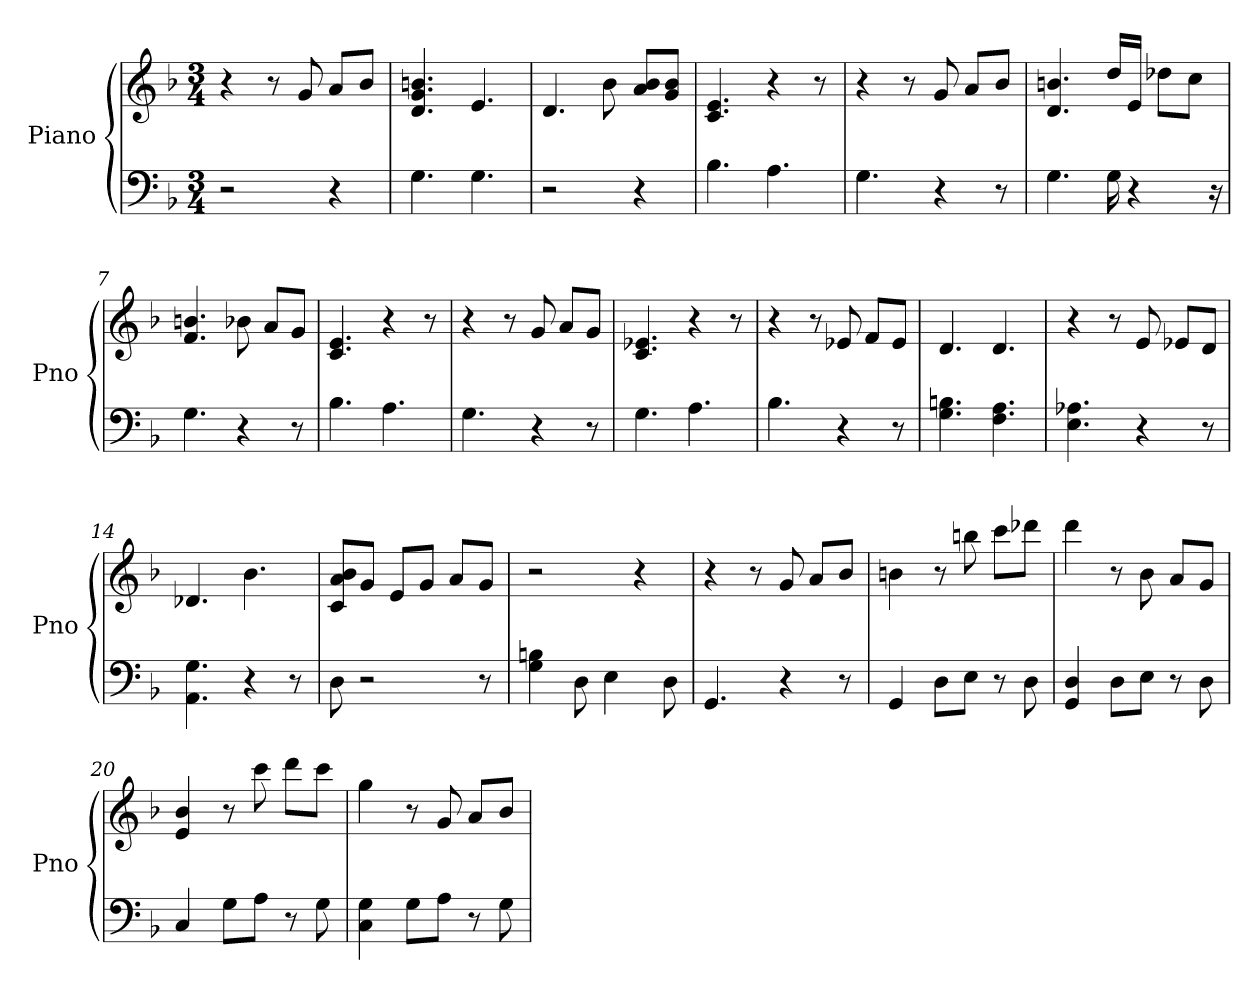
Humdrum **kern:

**kern	**kern
*part1	*part1
*staff2	*staff1
*I"Piano	*
*I'Pno	*
*clefF4	*clefG2
*k[b-]	*k[b-]
*F:	*F:
*M3/4	*M3/4
*MM95	*MM95
=1	=1
2r	4r
.	8r
.	8g
4r	8a/L
.	8b-/J
=2	=2
4.G	4.g 4.b 4.d
4.G	4.e
=3	=3
2r	4.d
.	8b-
4r	8a/ 8b-/L
.	8g/ 8b-/J
=4	=4
4.B-	4.e 4.c
4.A	4r
.	8r
=5	=5
4.G	4r
.	8r
4r	8g
.	8a/L
8r	8b-/J
=6	=6
4.G	4.b 4.d
16G	16dd/LL
4r	16e/JJ
.	8dd-\L
.	8cc\J
16r	.
=7	=7
4.G	4.b 4.f
4r	8b-
.	8a/L
8r	8g/J
=8	=8
4.B-	4.e 4.c
4.A	4r
.	8r
=9	=9
4.G	4r
.	8r
4r	8g
.	8a/L
8r	8g/J
=10	=10
4.G	4.c 4.e-
4.A	4r
.	8r
=11	=11
4.B-	4r
.	8r
4r	8e-
.	8f/L
8r	8e-/J
=12	=12
4.B 4.G	4.d
4.A 4.F	4.d
=13	=13
4.E 4.A-	4r
.	8r
4r	8e
.	8e-/L
8r	8d/J
=14	=14
4.AA 4.G	4.d-
4r	4.b-
8r	.
=15	=15
8D	8b-/ 8a/ 8c/L
2r	8g/J
.	8e/L
.	8g/J
.	8a/L
8r	8g/J
=16	=16
4G 4B	2r
8D	.
4E	.
.	4r
8D	.
=17	=17
4.GG	4r
.	8r
4r	8g
.	8a/L
8r	8b-/J
=18	=18
4GG	4b
8D\L	8r
8E\J	8bb
8r	8ccc\L
8D	8ddd-\J
=19	=19
4GG 4D	4ddd
8D\L	8r
8E\J	8b-
8r	8a/L
8D	8g/J
=20	=20
4C	4e 4b-
8G\L	8r
8A\J	8ccc
8r	8ddd\L
8G	8ccc\J
=21	=21
4G 4C	4gg
8G\L	8r
8A\J	8g
8r	8a/L
8G	8b-/J
=	=
*-	*-
